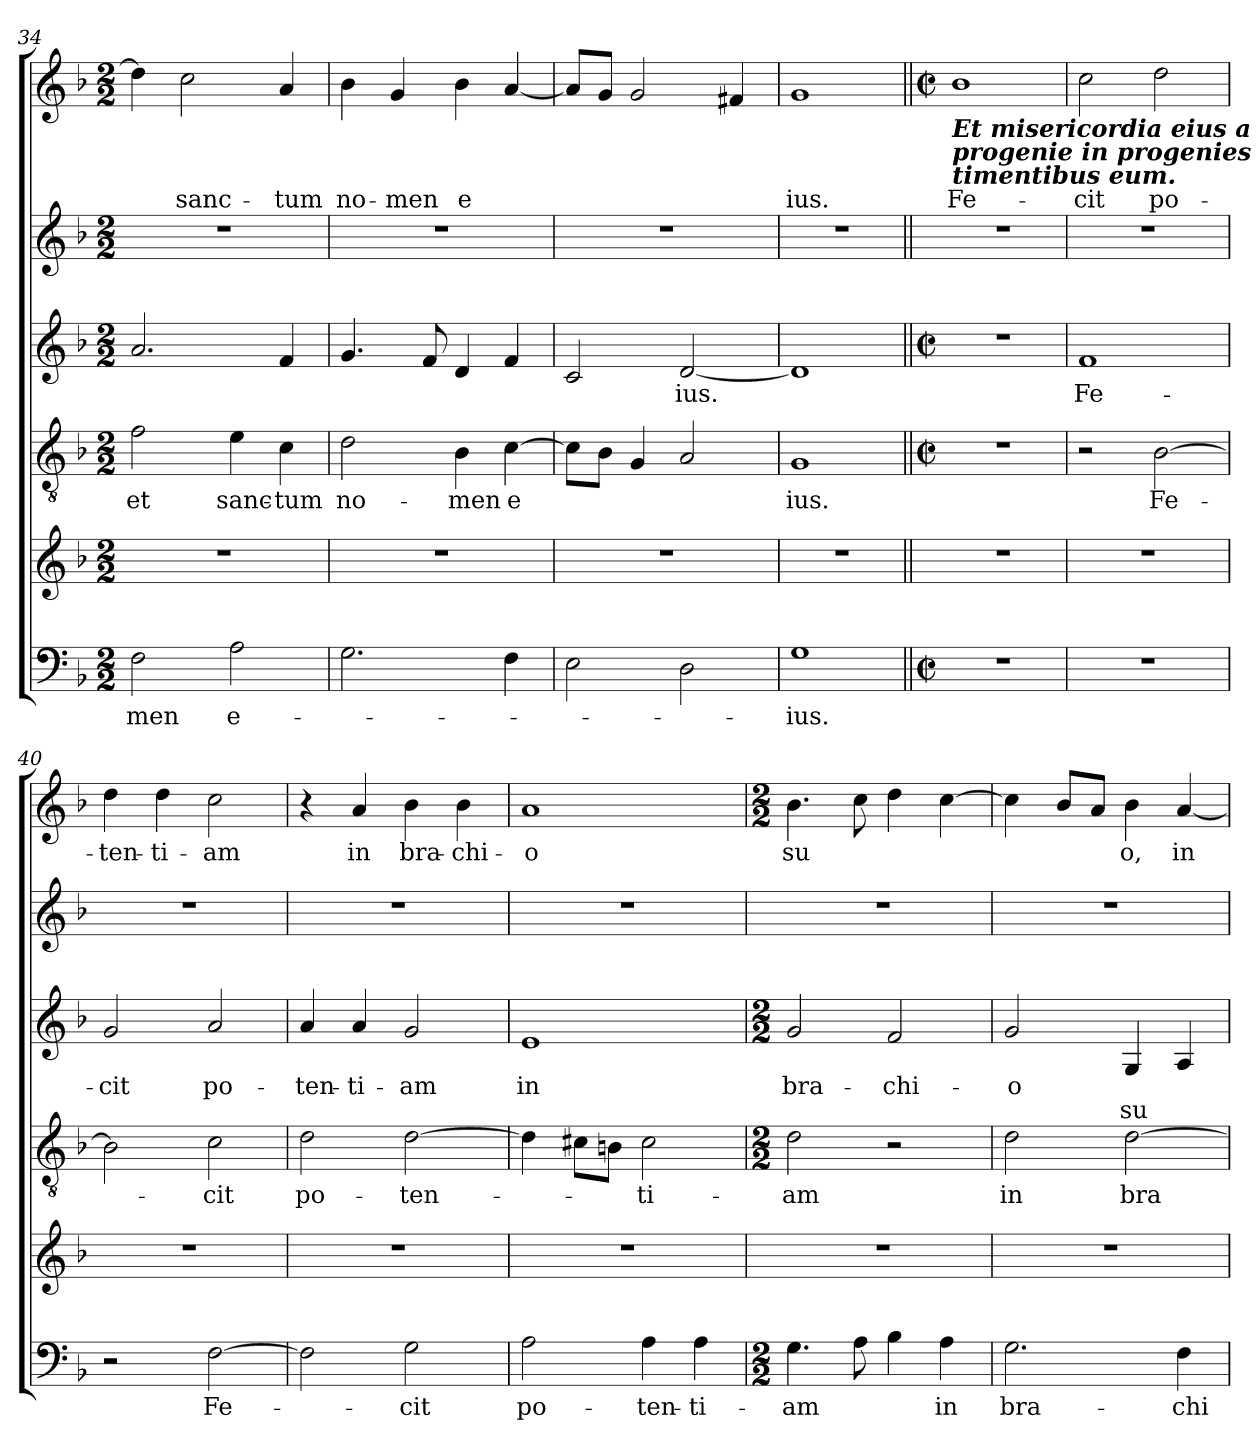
**kern	**text	**kern	**kern	**text	**kern	**text	**text	**kern	**kern	**text
*part6	*part6	*part5	*part4	*part4	*part3	*part3	*part3	*part2	*part1	*part1
*staff6	*staff6	*staff5	*staff4	*staff4	*staff3	*staff3	*staff3	*staff2	*staff1	*staff1
*clefF4	*	*clefG2	*clefGv2	*	*clefG2	*	*	*clefG2	*clefG2	*
*k[b-]	*	*k[b-]	*k[b-]	*	*k[b-]	*	*	*k[b-]	*k[b-]	*
*F:	*	*F:	*F:	*	*F:	*	*	*F:	*F:	*
*M2/2	*	*M2/2	*M2/2	*	*M2/2	*	*	*M2/2	*M2/2	*
=34	=34	=34	=34	=34	=34	=34	=34	=34	=34	=34
!	!LO:LY:b	!	!	!LO:LY:b	!	!	!	!	!	!
2F\	-men	1r	2f\	et	2.a/	.	.	1r	4dd\]	.
!	!	!	!	!	!	!	!	!	!	!LO:LY:b
.	.	.	.	.	.	.	.	.	2cc\	sanc-
!	!LO:LY:b	!	!	!LO:LY:b	!	!	!	!	!	!
2A\	e-	.	4e\	sanc-	.	.	.	.	.	.
!	!	!	!	!LO:LY:b	!	!	!	!	!	!LO:LY:b
.	.	.	4c\	-tum	4f/	.	.	.	4a/	-tum
=35	=35	=35	=35	=35	=35	=35	=35	=35	=35	=35
!	!	!	!	!LO:LY:b	!	!	!	!	!	!LO:LY:b
2.G\	.	1r	2d\	no-	4.g/	.	.	1r	4b-\	no-
!	!	!	!	!	!	!	!	!	!	!LO:LY:b
.	.	.	.	.	.	.	.	.	4g/	-men
.	.	.	.	.	8f/	.	.	.	.	.
!	!	!	!	!LO:LY:b	!	!	!	!	!	!LO:LY:b
.	.	.	4B-\	-men	4d/	.	.	.	4b-\	e
!	!	!	!	!LO:LY:b	!	!	!	!	!	!
4F\	.	.	[4c\	e	4f/	.	.	.	[4a/	.
=36	=36	=36	=36	=36	=36	=36	=36	=36	=36	=36
2E\	.	1r	8c\L]	.	2c/	.	.	1r	8a/L]	.
.	.	.	8B-\J	.	.	.	.	.	8g/J	.
.	.	.	4G/	.	.	.	.	.	2g/	.
!	!	!	!	!	!	!LO:LY:b	!	!	!	!
2D\	.	.	2A/	.	[2d/	ius.	.	.	.	.
.	.	.	.	.	.	.	.	.	4f#/	.
=37	=37	=37	=37	=37	=37	=37	=37	=37	=37	=37
!	!LO:LY:b	!	!	!LO:LY:b	!	!	!	!	!	!LO:LY:b
1G	-ius.	1r	1G	ius.	1d]	.	.	1r	1g	ius.
!!LO:PB:g=z
=38||	=38||	=38||	=38||	=38||	=38||	=38||	=38||	=38||	=38||	=38||
*M2/2	*	*	*M2/2	*	*M2/2	*	*	*	*M2/2	*
*met(c|)	*	*	*met(c|)	*	*met(c|)	*	*	*	*met(c|)	*
!	!	!	!	!	!	!	!	!	!LO:TX:b:Bi:t=Et misericordia eius a \nprogenie in progenies\ntimentibus eum.	!
!	!	!	!	!	!	!	!	!	!	!LO:LY:b
1r	.	1r	1r	.	1r	.	.	1r	1b-	Fe-
=39	=39	=39	=39	=39	=39	=39	=39	=39	=39	=39
!	!	!	!	!	!	!LO:LY:b	!	!	!	!LO:LY:b
1r	.	1r	2r	.	1f	Fe-	.	1r	2cc\	-cit
!	!	!	!	!LO:LY:b	!	!	!	!	!	!LO:LY:b
.	.	.	[2B-\	Fe-	.	.	.	.	2dd\	po-
=40	=40	=40	=40	=40	=40	=40	=40	=40	=40	=40
!	!	!	!	!	!	!LO:LY:b	!	!	!	!LO:LY:b
2r	.	1r	2B-\]	.	2g/	-cit	.	1r	4dd\	-ten-
!	!	!	!	!	!	!	!	!	!	!LO:LY:b
.	.	.	.	.	.	.	.	.	4dd\	-ti-
!	!LO:LY:b	!	!	!LO:LY:b	!	!LO:LY:b	!	!	!	!LO:LY:b
[2F\	Fe-	.	2c\	-cit	2a/	po-	.	.	2cc\	-am
=41	=41	=41	=41	=41	=41	=41	=41	=41	=41	=41
!	!	!	!	!LO:LY:b	!	!LO:LY:b	!	!	!	!
2F\]	.	1r	2d\	po-	4a/	-ten-	.	1r	4r	.
!	!	!	!	!	!	!LO:LY:b	!	!	!	!LO:LY:b
.	.	.	.	.	4a/	-ti-	.	.	4a/	in
!	!LO:LY:b	!	!	!LO:LY:b	!	!LO:LY:b	!	!	!	!LO:LY:b
2G\	-cit	.	[2d\	-ten-	2g/	-am	.	.	4b-\	bra-
!	!	!	!	!	!	!	!	!	!	!LO:LY:b
.	.	.	.	.	.	.	.	.	4b-\	-chi-
=42	=42	=42	=42	=42	=42	=42	=42	=42	=42	=42
!	!LO:LY:b	!	!	!	!	!LO:LY:b	!	!	!	!LO:LY:b
2A\	po-	1r	4d\]	.	1e	in	.	1r	1a	-o
.	.	.	8c#\L	.	.	.	.	.	.	.
.	.	.	8B\J	.	.	.	.	.	.	.
!	!LO:LY:b	!	!	!LO:LY:b	!	!	!	!	!	!
4A\	-ten-	.	2c#\	-ti-	.	.	.	.	.	.
!	!LO:LY:b	!	!	!	!	!	!	!	!	!
4A\	-ti-	.	.	.	.	.	.	.	.	.
!!LO:LB:g=z
=43	=43	=43	=43	=43	=43	=43	=43	=43	=43	=43
*M2/2	*	*	*M2/2	*	*M2/2	*	*	*	*M2/2	*
!	!LO:LY:b	!	!	!LO:LY:b	!	!LO:LY:b	!	!	!	!LO:LY:b
4.G\	-­am	1r	2d\	-­am	2g/	bra-	.	1r	4.b-\	su
8A\	.	.	.	.	.	.	.	.	8cc\	.
!	!	!	!	!	!	!LO:LY:b	!	!	!	!
4B-\	.	.	2r	.	2f/	-chi-	.	.	4dd\	.
!	!LO:LY:b	!	!	!	!	!	!	!	!	!
4A\	in	.	.	.	.	.	.	.	[4cc\	.
=44	=44	=44	=44	=44	=44	=44	=44	=44	=44	=44
!	!LO:LY:b	!	!	!LO:LY:b	!	!LO:LY:b	!	!	!	!
2.G\	bra-	1r	2d\	in	2g/	-o	.	1r	4cc\]	.
.	.	.	.	.	.	.	.	.	8b-/L	.
.	.	.	.	.	.	.	.	.	8a/J	.
!	!	!	!	!LO:LY:b	!	!	!LO:LY:b	!	!	!LO:LY:b
.	.	.	[2d\	bra-	4G/	.	su	.	4b-\	o,
!	!LO:LY:b	!	!	!	!	!	!	!	!	!LO:LY:b
4F\	-chi-	.	.	.	4A/	.	.	.	[4a/	in
=	=	=	=	=	=	=	=	=	=	=
*-	*-	*-	*-	*-	*-	*-	*-	*-	*-	*-
